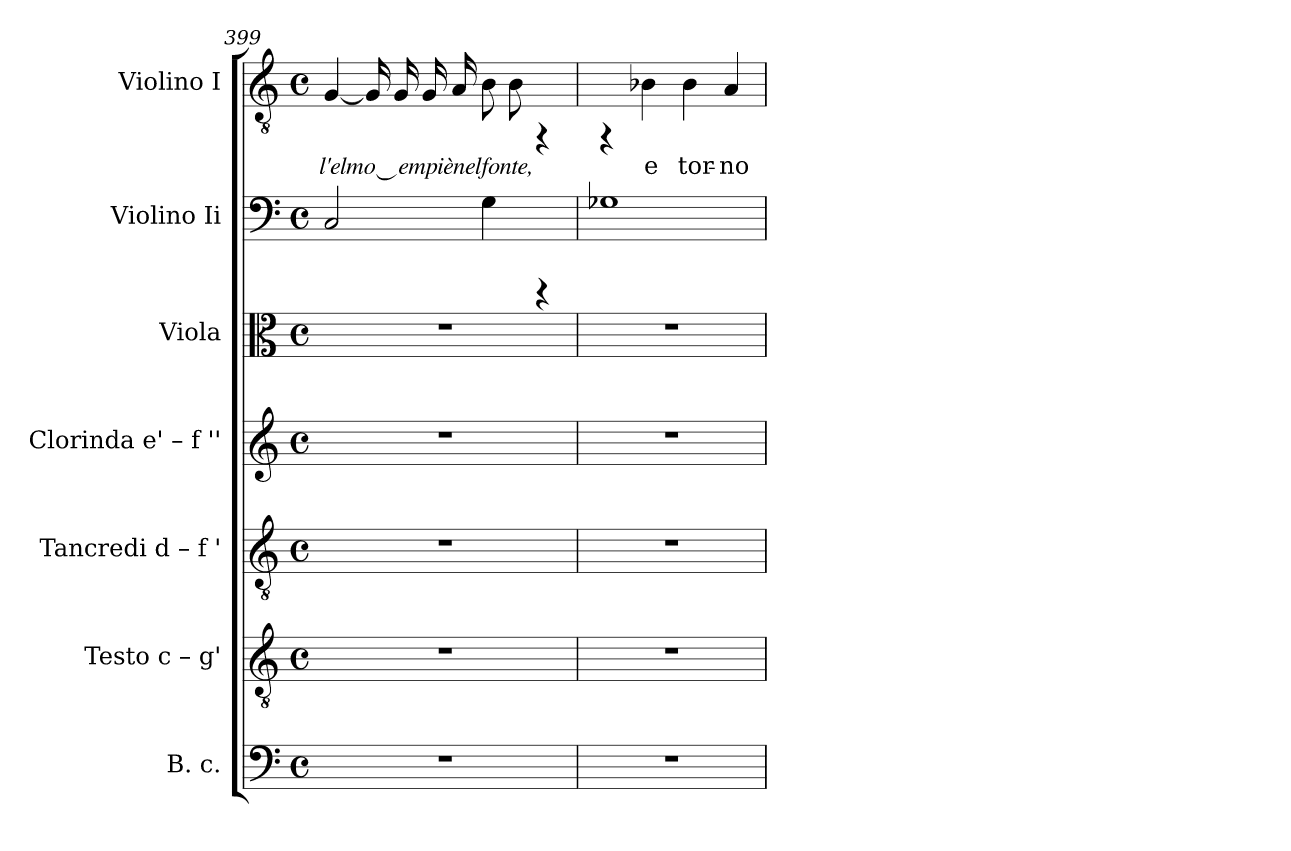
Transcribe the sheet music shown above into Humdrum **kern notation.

**kern	**kern	**kern	**kern	**kern	**kern	**kern	**text
*part7	*part6	*part5	*part4	*part3	*part2	*part1	*part1
*staff7	*staff6	*staff5	*staff4	*staff3	*staff2	*staff1	*staff1
*I"B. c.	*I"Testo  c – g'	*I"Tancredi  d – f '	*I"Clorinda  e' – f ''	*I"Viola	*I"Violino Ii	*I"Violino I	*
!!LO:LB:g=z
*clefF4	*clefGv2	*clefGv2	*clefG2	*clefC3	*clefF4	*clefGv2	*
*k[]	*k[]	*k[]	*k[]	*k[]	*k[]	*k[]	*
*C:	*C:	*C:	*C:	*C:	*C:	*C:	*
*M4/4	*M4/4	*M4/4	*M4/4	*M4/4	*M4/4	*M4/4	*
*met(c)	*met(c)	*met(c)	*met(c)	*met(c)	*met(c)	*met(c)	*
=399	=399	=399	=399	=399	=399	=399	=399
!	!	!	!	!	!	!	!LO:LY:b:cj
1r	1r	1r	1r	1r	2C/	[<4G/	l'elmo‿empiènelfonte,
!	!	!	!	!	!	!	!LO:LY:b:cj
.	.	.	.	.	.	16G/]	.
!	!	!	!	!	!	!	!LO:LY:b:cj
.	.	.	.	.	.	16G/	.
!	!	!	!	!	!	!	!LO:LY:b:cj
.	.	.	.	.	.	16G/	.
!	!	!	!	!	!	!	!LO:LY:b:cj
.	.	.	.	.	.	16A/	.
!	!	!	!	!	!	!	!LO:LY:b:cj
.	.	.	.	.	4G\	8B\	.
!	!	!	!	!	!	!	!LO:LY:b:cj
.	.	.	.	.	.	8B\	.
.	.	.	.	.	4rCCC	4rFF	.
=400	=400	=400	=400	=400	=400	=400	=400
1r	1r	1r	1r	1r	1G-	4rFF	.
!	!	!	!	!	!	!	!LO:LY:b:cj
.	.	.	.	.	.	4B-X\	e
!	!	!	!	!	!	!	!LO:LY:b:cj
.	.	.	.	.	.	4B-\	tor-
!	!	!	!	!	!	!	!LO:LY:b:cj
.	.	.	.	.	.	4A/	-no
=	=	=	=	=	=	=	=
*-	*-	*-	*-	*-	*-	*-	*-
